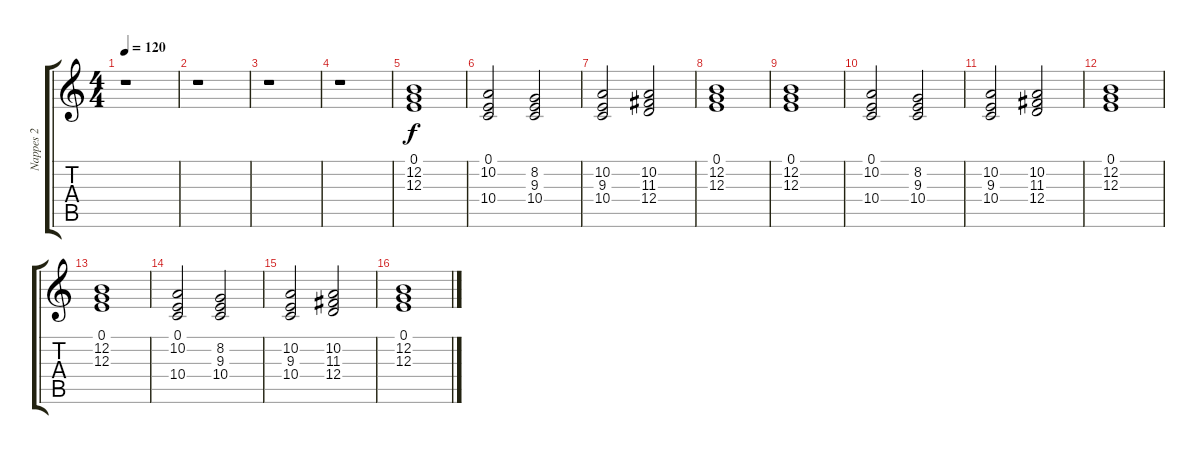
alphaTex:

\track ("Nappes 2" "Nappes 2") {instrument synthstrings1}
\staff {score tabs}
\tuning (E4 B3 G3 D3 A2 E2) {hide}
\ts (4 4)
\tempo 120
\clef g2
\ks c
r.1{dy f} |
r.1 |
r.1 |
r.1 |
(0.1 12.2 12.3).1 |
(0.1 10.2 10.4).2 (8.2 9.3 10.4).2 |
(10.2 9.3 10.4).2 (10.2 11.3 12.4).2 |
(0.1 12.2 12.3).1 |
(0.1 12.2 12.3).1 |
(0.1 10.2 10.4).2 (8.2 9.3 10.4).2 |
(10.2 9.3 10.4).2 (10.2 11.3 12.4).2 |
(0.1 12.2 12.3).1 |
(0.1 12.2 12.3).1 |
(0.1 10.2 10.4).2 (8.2 9.3 10.4).2 |
(10.2 9.3 10.4).2 (10.2 11.3 12.4).2 |
(0.1 12.2 12.3).1
